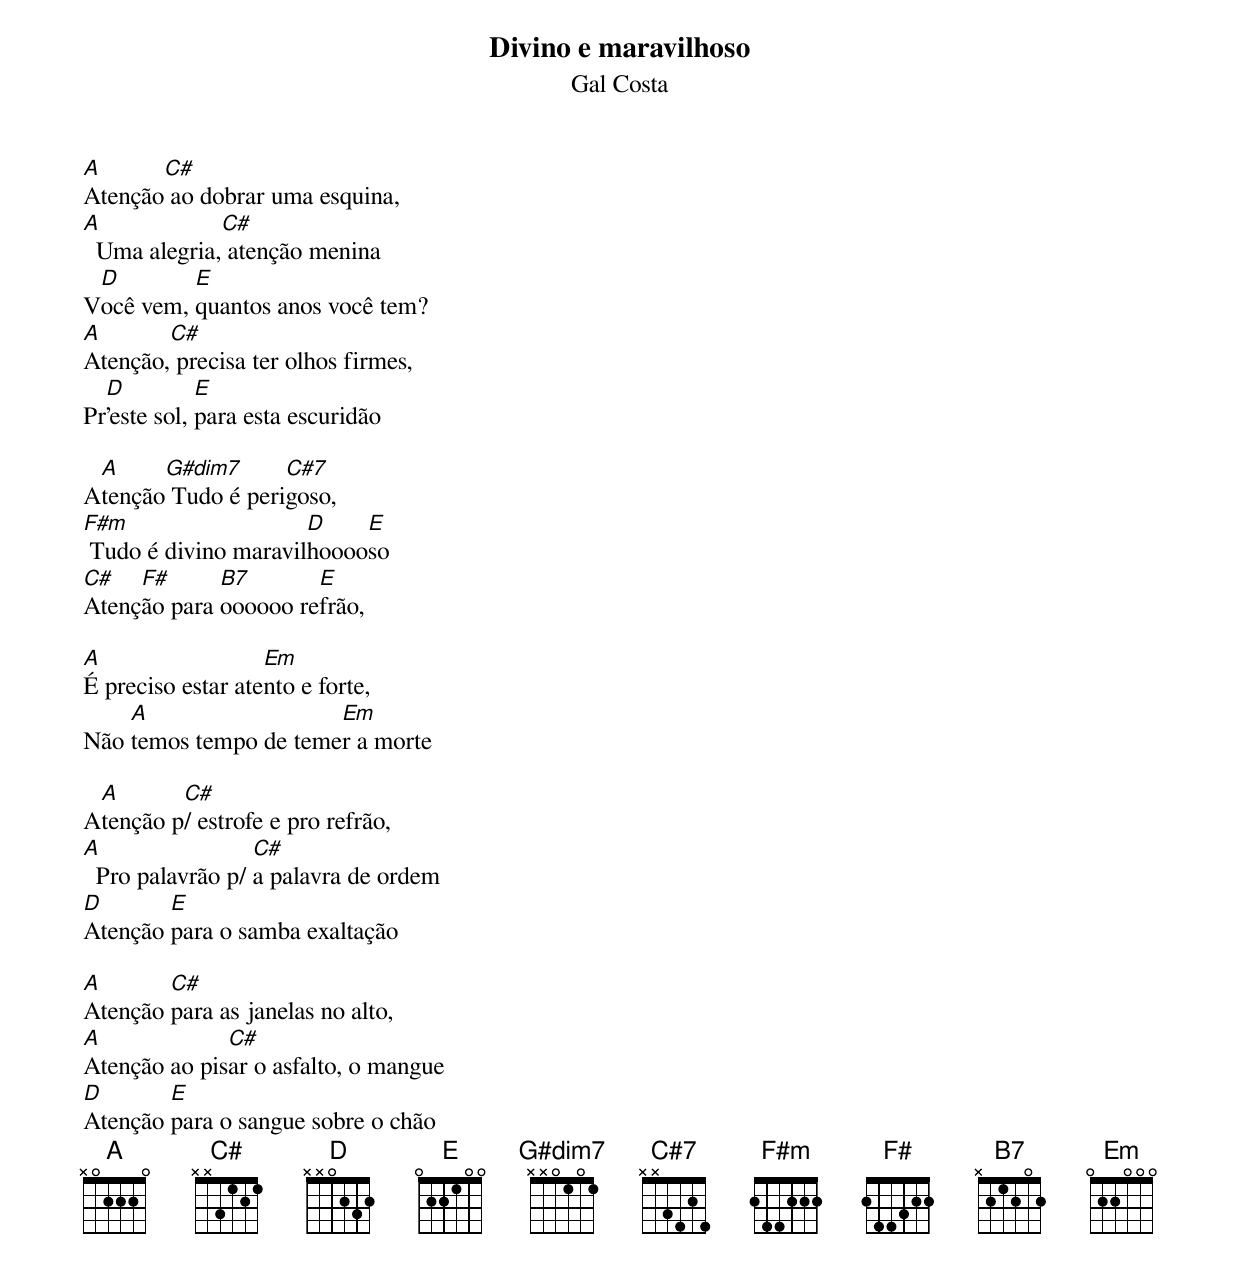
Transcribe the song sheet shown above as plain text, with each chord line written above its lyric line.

Divino e maravilhoso
Gal Costa

A      C#
Atenção ao dobrar uma esquina,
A             C#
  Uma alegria, atenção menina
 D        E
Você vem, quantos anos você tem?
A       C#
Atenção, precisa ter olhos firmes,
  D          E
Pr'este sol, para esta escuridão

 A     G#m7(b5)    C#7
Atenção Tudo é perigoso,
F#m                   D    E
 Tudo é divino maravilhooooso
C#   F#      B7       E
Atenção para oooooo refrão,

A                  Em
É preciso estar atento e forte,
    A                  Em
Não temos tempo de temer a morte

 A       C#
Atenção p/ estrofe e pro refrão,
A                 C#
  Pro palavrão p/ a palavra de ordem
D       E
Atenção para o samba exaltação

A       C#
Atenção para as janelas no alto,
A             C#
Atenção ao pisar o asfalto, o mangue
D       E
Atenção para o sangue sobre o chão
